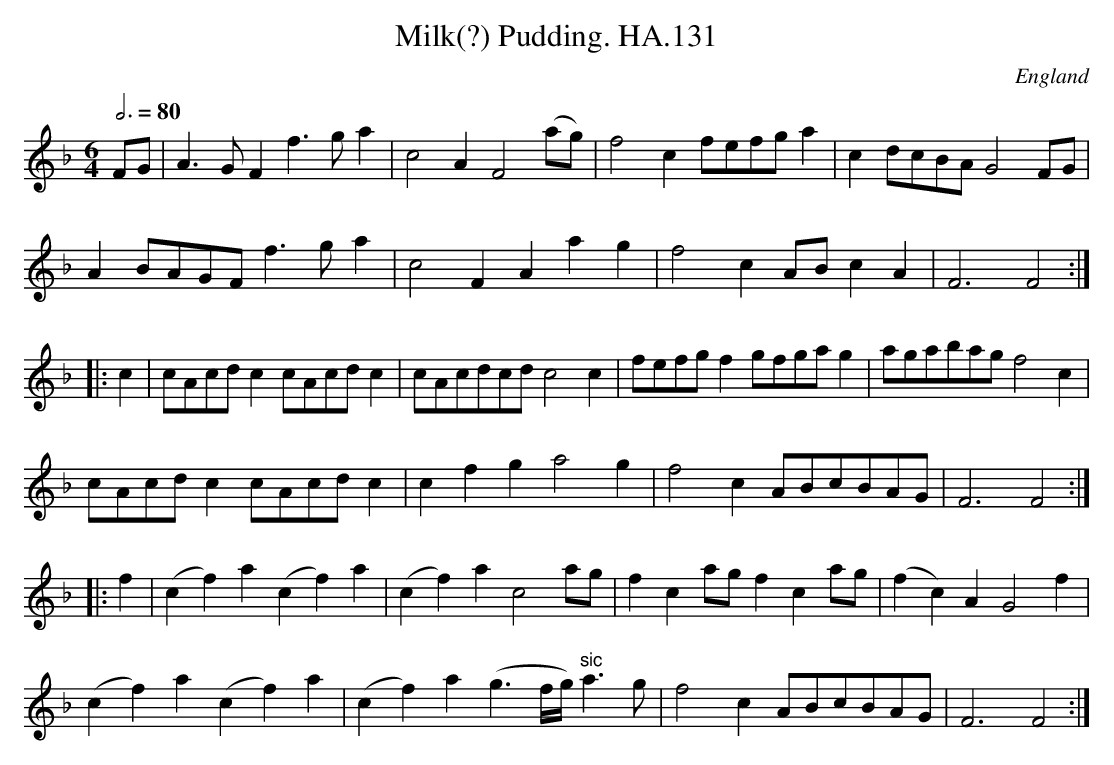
X:1
T:Milk(?) Pudding. HA.131
M:6/4
L:1/4
Q:3/4=80
O:England
K:F major
F/G/|A>GF f>ga|c2A F2(a/g/)|f2c f/e/f/g/a|cd/c/B/A/ G2F/G/|!
AB/A/G/F/ f>ga|c2F Aag|f2c A/B/cA|F3 F2:|!
|:c|c/A/c/d/c c/A/c/d/c|c/A/c/d/c/d/ c2c|\
f/e/f/g/f g/f/g/a/g|a/g/a/b/a/g/ f2c|!
c/A/c/d/c c/A/c/d/c|cfg a2g|f2c A/B/c/B/A/G/|F3 F2:|!
|:f|(cf)a (cf)a|(cf)a c2a/g/|fca/g/ fca/g/|(fc)A G2f|!
(cf)a (cf)a |(cf)a (g3/2f/4g/4) "^sic"a>g|f2c A/B/c/B/A/G/|F3 F2:|
